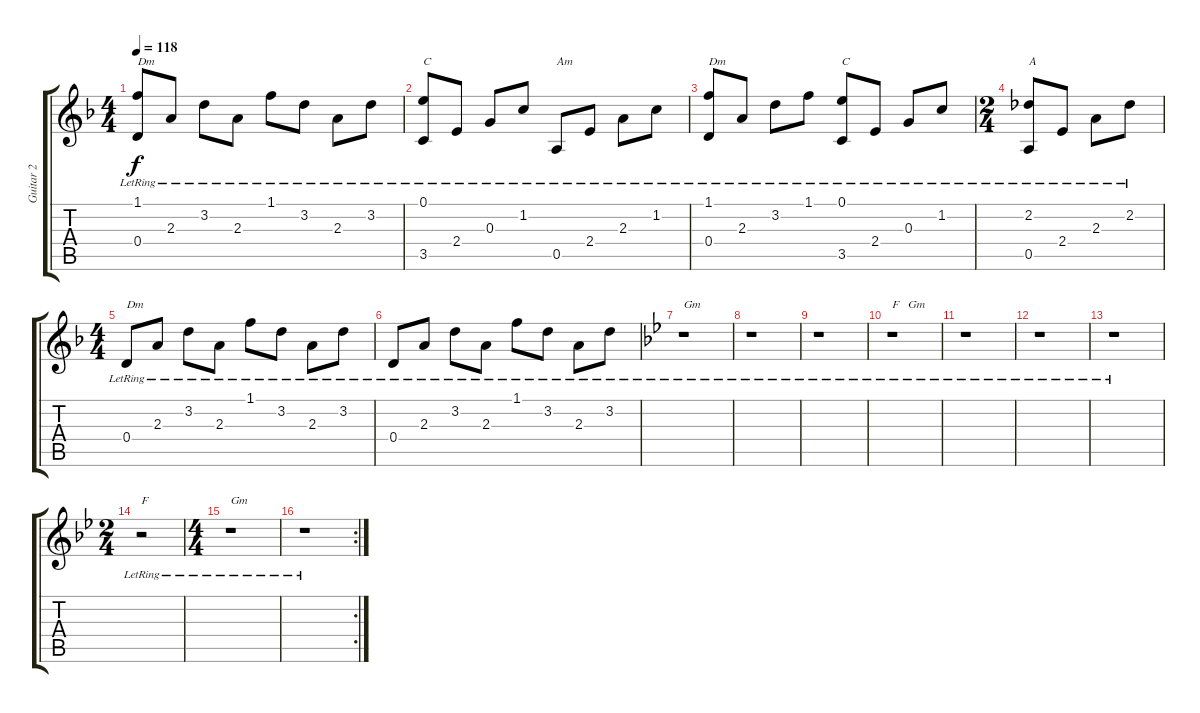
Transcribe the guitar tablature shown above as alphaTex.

\track ("Guitar 2" "Guitar 2") {instrument acousticguitarsteel}
\staff {score tabs}
\tuning (E4 B3 G3 D3 A2 E2) {hide}
\ts (4 4)
\tempo 118
\clef g2
\ks dminor
(1.1{lr} 0.4{lr}).8{txt "Dm" dy f} 2.3{lr}.8 3.2{lr}.8 2.3{lr}.8 1.1{lr}.8 3.2{lr}.8 2.3{lr}.8 3.2{lr}.8 |
(0.1{lr} 3.5{lr}).8{txt "C"} 2.4{lr}.8 0.3{lr}.8 1.2{lr}.8 0.5{lr}.8{txt "Am"} 2.4{lr}.8 2.3{lr}.8 1.2{lr}.8 |
(1.1{lr} 0.4{lr}).8{txt "Dm"} 2.3{lr}.8 3.2{lr}.8 1.1{lr}.8 (0.1{lr} 3.5{lr}).8{txt "C"} 2.4{lr}.8 0.3{lr}.8 1.2{lr}.8 |
\ts (2 4)
(2.2{lr} 0.5{lr}).8{txt "A"} 2.4{lr}.8 2.3{lr}.8 2.2{lr}.8 |
\ts (4 4)
0.4{lr}.8{txt "Dm"} 2.3{lr}.8 3.2{lr}.8 2.3{lr}.8 1.1{lr}.8 3.2{lr}.8 2.3{lr}.8 3.2{lr}.8 |
0.4{lr}.8 2.3{lr}.8 3.2{lr}.8 2.3{lr}.8 1.1{lr}.8 3.2{lr}.8 2.3{lr}.8 3.2{lr}.8 |
\ks gminor
r.1{txt "Gm"} |
r.1 |
r.1 |
r.1{txt "F   Gm"} |
r.1 |
r.1 |
r.1 |
\ts (2 4)
r.2{txt "F"} |
\ts (4 4)
r.1{txt "Gm"} |
\rc 2
r.1
